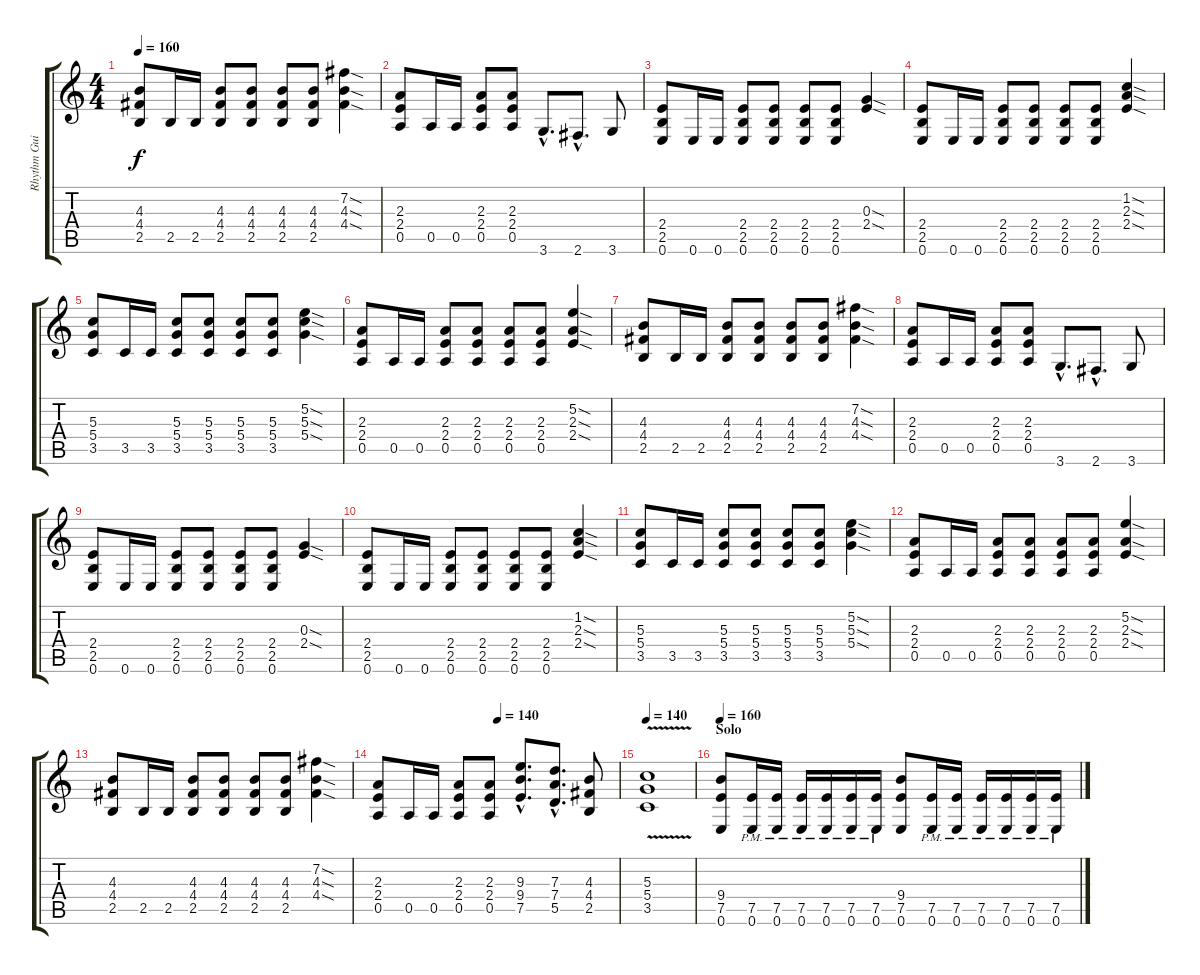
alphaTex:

\track ("Rhythm Guitar" "Rhythm Gui") {instrument distortionguitar}
\staff {score tabs}
\tuning (E4 B3 G3 D3 A2 E2) {hide}
\ts (4 4)
\tempo 160
\clef g2
\ks c
(4.3 4.4 2.5).8{dy f} 2.5.16 2.5.16 (4.3 4.4 2.5).8 (4.3 4.4 2.5).8 (4.3 4.4 2.5).8 (4.3 4.4 2.5).8 (7.2{sod} 4.3{sod} 4.4{sod}).4 |
(2.3 2.4 0.5).8 0.5.16 0.5.16 (2.3 2.4 0.5).8 (2.3 2.4 0.5).8 3.6{hac}.8{d} 2.6{hac}.8{d} 3.6.8 |
(2.4 2.5 0.6).8 0.6.16 0.6.16 (2.4 2.5 0.6).8 (2.4 2.5 0.6).8 (2.4 2.5 0.6).8 (2.4 2.5 0.6).8 (0.3{sod} 2.4{sod}).4 |
(2.4 2.5 0.6).8 0.6.16 0.6.16 (2.4 2.5 0.6).8 (2.4 2.5 0.6).8 (2.4 2.5 0.6).8 (2.4 2.5 0.6).8 (1.2{sod} 2.3{sod} 2.4{sod}).4 |
(5.3 5.4 3.5).8 3.5.16 3.5.16 (5.3 5.4 3.5).8 (5.3 5.4 3.5).8 (5.3 5.4 3.5).8 (5.3 5.4 3.5).8 (5.2{sod} 5.3{sod} 5.4{sod}).4 |
(2.3 2.4 0.5).8 0.5.16 0.5.16 (2.3 2.4 0.5).8 (2.3 2.4 0.5).8 (2.3 2.4 0.5).8 (2.3 2.4 0.5).8 (5.2{sod} 2.3{sod} 2.4{sod}).4 |
(4.3 4.4 2.5).8 2.5.16 2.5.16 (4.3 4.4 2.5).8 (4.3 4.4 2.5).8 (4.3 4.4 2.5).8 (4.3 4.4 2.5).8 (7.2{sod} 4.3{sod} 4.4{sod}).4 |
(2.3 2.4 0.5).8 0.5.16 0.5.16 (2.3 2.4 0.5).8 (2.3 2.4 0.5).8 3.6{hac}.8{d} 2.6{hac}.8{d} 3.6.8 |
(2.4 2.5 0.6).8 0.6.16 0.6.16 (2.4 2.5 0.6).8 (2.4 2.5 0.6).8 (2.4 2.5 0.6).8 (2.4 2.5 0.6).8 (0.3{sod} 2.4{sod}).4 |
(2.4 2.5 0.6).8 0.6.16 0.6.16 (2.4 2.5 0.6).8 (2.4 2.5 0.6).8 (2.4 2.5 0.6).8 (2.4 2.5 0.6).8 (1.2{sod} 2.3{sod} 2.4{sod}).4 |
(5.3 5.4 3.5).8 3.5.16 3.5.16 (5.3 5.4 3.5).8 (5.3 5.4 3.5).8 (5.3 5.4 3.5).8 (5.3 5.4 3.5).8 (5.2{sod} 5.3{sod} 5.4{sod}).4 |
(2.3 2.4 0.5).8 0.5.16 0.5.16 (2.3 2.4 0.5).8 (2.3 2.4 0.5).8 (2.3 2.4 0.5).8 (2.3 2.4 0.5).8 (5.2{sod} 2.3{sod} 2.4{sod}).4 |
(4.3 4.4 2.5).8 2.5.16 2.5.16 (4.3 4.4 2.5).8 (4.3 4.4 2.5).8 (4.3 4.4 2.5).8 (4.3 4.4 2.5).8 (7.2{sod} 4.3{sod} 4.4{sod}).4 |
\tempo (140 0.5)
(2.3 2.4 0.5).8 0.5.16 0.5.16 (2.3 2.4 0.5).8 (2.3 2.4 0.5).8 (9.3{hac} 9.4{hac} 7.5{hac}).8{d} (7.3{hac} 7.4{hac} 5.5{hac}).8{d} (4.3 4.4 2.5).8 |
\tempo 140
(5.3{v} 5.4 3.5).1 |
\section ("" "Solo")
\tempo 160
(9.4 7.5 0.6).8 (7.5 0.6{pm}).16 (7.5 0.6{pm}).16 (7.5 0.6{pm}).16 (7.5 0.6{pm}).16 (7.5 0.6{pm}).16 (7.5 0.6{pm}).16 (9.4 7.5 0.6).8 (7.5 0.6{pm}).16 (7.5 0.6{pm}).16 (7.5 0.6{pm}).16 (7.5 0.6{pm}).16 (7.5 0.6{pm}).16 (7.5 0.6{pm}).16
